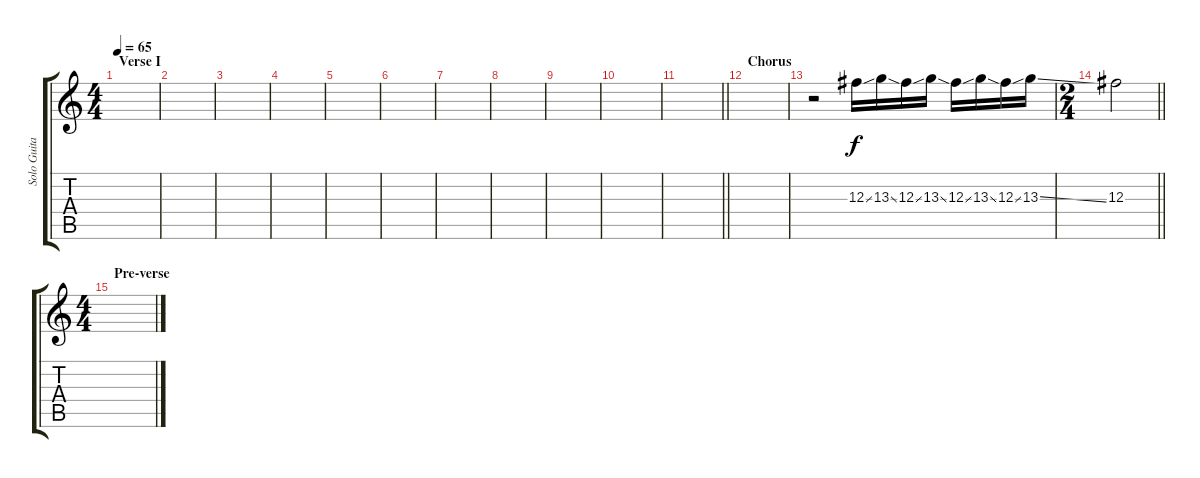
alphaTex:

\track ("Solo Guitar" "Solo Guita") {instrument electricguitarjazz}
\staff {score tabs}
\tuning (Eb4 Bb3 Gb3 Db3 Ab2 Eb2) {hide}
\ts (4 4)
\section ("" "Verse I")
\tempo 65
\clef g2
\ks c
|
|
|
|
|
|
|
|
|
|
\barLineRight lightlight
|
\section ("" "Chorus")
|
r.2 12.3{ss}.16{volume 0} 13.3{ss}.16 12.3{ss}.16 13.3{ss}.16 12.3{ss}.16 13.3{ss}.16 12.3{ss}.16 13.3{ss}.16 |
\ts (2 4)
\barLineRight lightlight
12.3.2 |
\ts (4 4)
\section ("" "Pre-verse")
